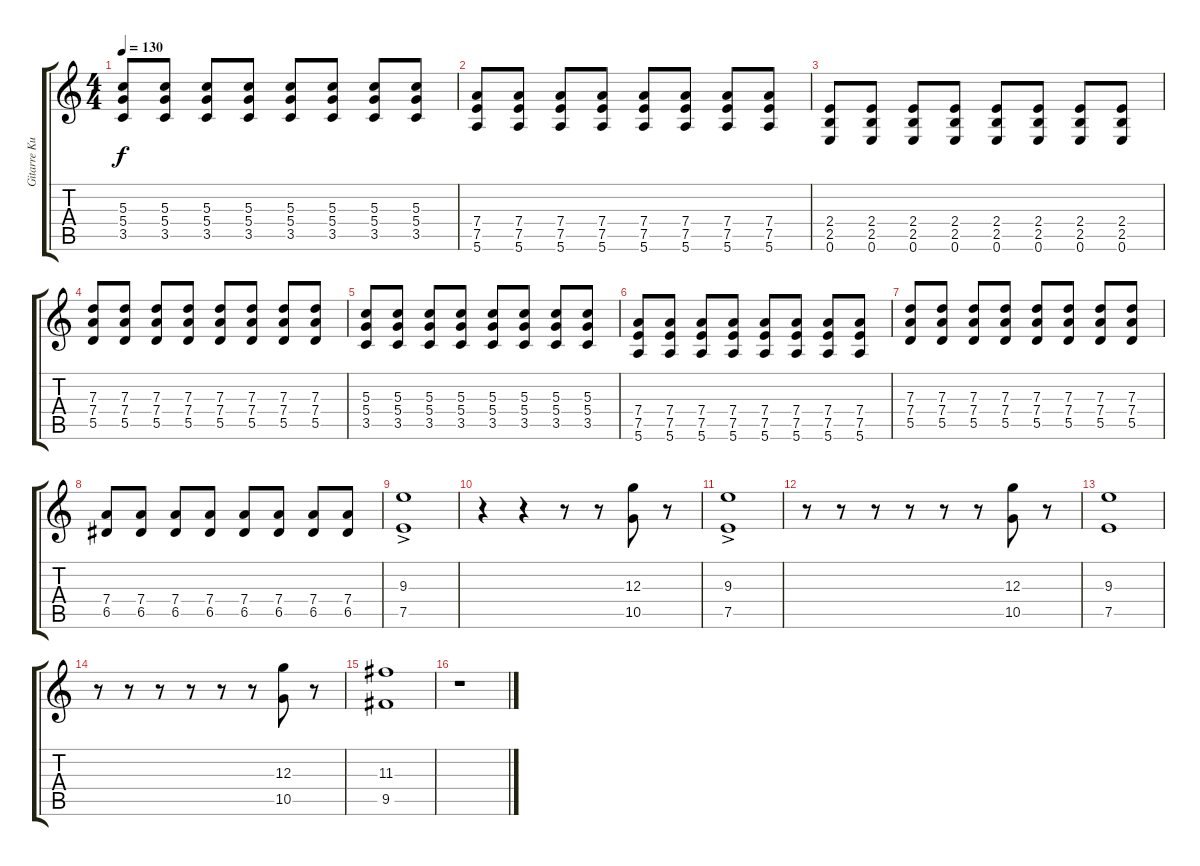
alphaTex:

\track ("Gitarre Kuddel" "Gitarre Ku") {instrument distortionguitar}
\staff {score tabs}
\tuning (E4 B3 G3 D3 A2 E2) {hide}
\ts (4 4)
\tempo 130
\clef g2
\ks c
(5.3 5.4 3.5).8{dy f} (5.3 5.4 3.5).8 (5.3 5.4 3.5).8 (5.3 5.4 3.5).8 (5.3 5.4 3.5).8 (5.3 5.4 3.5).8 (5.3 5.4 3.5).8 (5.3 5.4 3.5).8 |
(7.4 7.5 5.6).8 (7.4 7.5 5.6).8 (7.4 7.5 5.6).8 (7.4 7.5 5.6).8 (7.4 7.5 5.6).8 (7.4 7.5 5.6).8 (7.4 7.5 5.6).8 (7.4 7.5 5.6).8 |
(2.4 2.5 0.6).8 (2.4 2.5 0.6).8 (2.4 2.5 0.6).8 (2.4 2.5 0.6).8 (2.4 2.5 0.6).8 (2.4 2.5 0.6).8 (2.4 2.5 0.6).8 (2.4 2.5 0.6).8 |
(7.3 7.4 5.5).8 (7.3 7.4 5.5).8 (7.3 7.4 5.5).8 (7.3 7.4 5.5).8 (7.3 7.4 5.5).8 (7.3 7.4 5.5).8 (7.3 7.4 5.5).8 (7.3 7.4 5.5).8 |
(5.3 5.4 3.5).8 (5.3 5.4 3.5).8 (5.3 5.4 3.5).8 (5.3 5.4 3.5).8 (5.3 5.4 3.5).8 (5.3 5.4 3.5).8 (5.3 5.4 3.5).8 (5.3 5.4 3.5).8 |
(7.4 7.5 5.6).8 (7.4 7.5 5.6).8 (7.4 7.5 5.6).8 (7.4 7.5 5.6).8 (7.4 7.5 5.6).8 (7.4 7.5 5.6).8 (7.4 7.5 5.6).8 (7.4 7.5 5.6).8 |
(7.3 7.4 5.5).8 (7.3 7.4 5.5).8 (7.3 7.4 5.5).8 (7.3 7.4 5.5).8 (7.3 7.4 5.5).8 (7.3 7.4 5.5).8 (7.3 7.4 5.5).8 (7.3 7.4 5.5).8 |
(7.4 6.5).8 (7.4 6.5).8 (7.4 6.5).8 (7.4 6.5).8 (7.4 6.5).8 (7.4 6.5).8 (7.4 6.5).8 (7.4 6.5).8 |
(9.3{ac} 7.5{ac}).1 |
r.4 r.4 r.8 r.8 (12.3 10.5).8 r.8 |
(9.3{ac} 7.5{ac}).1 |
r.8 r.8 r.8 r.8 r.8 r.8 (12.3 10.5).8 r.8 |
(9.3 7.5).1 |
r.8 r.8 r.8 r.8 r.8 r.8 (12.3 10.5).8 r.8 |
(11.3 9.5).1 |
r.1
